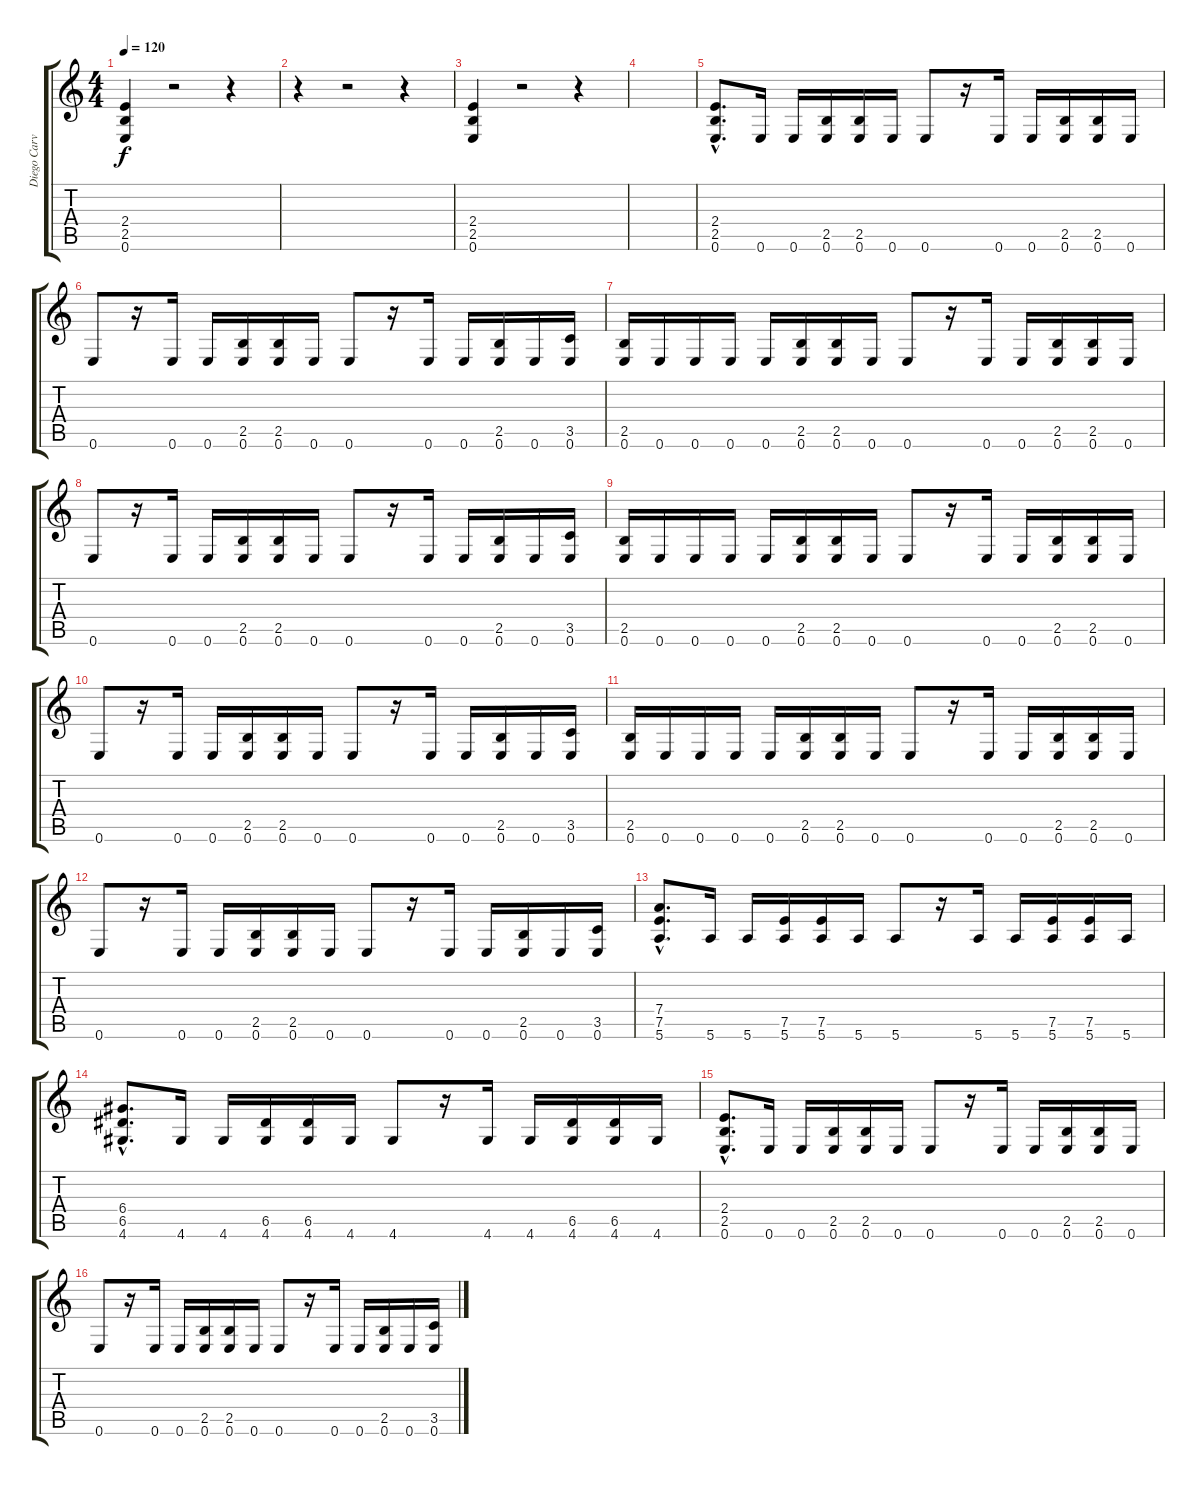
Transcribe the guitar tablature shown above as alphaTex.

\track ("Diego Carvalho - Guitar" "Diego Carv") {instrument distortionguitar}
\staff {score tabs}
\tuning (E4 B3 G3 D3 A2 E2) {hide}
\ts (4 4)
\tempo 120
\clef g2
\ks c
(2.4 2.5 0.6).4{dy f} r.2 r.4 |
r.4 r.2 r.4 |
(2.4 2.5 0.6).4 r.2 r.4 |
|
(2.4{hac} 2.5{hac} 0.6{hac}).8{d} 0.6.16 0.6.16 (2.5 0.6).16 (2.5 0.6).16 0.6.16 0.6.8 r.16 0.6.16 0.6.16 (2.5 0.6).16 (2.5 0.6).16 0.6.16 |
0.6.8 r.16 0.6.16 0.6.16 (2.5 0.6).16 (2.5 0.6).16 0.6.16 0.6.8 r.16 0.6.16 0.6.16 (2.5 0.6).16 0.6.16 (3.5 0.6).16 |
(2.5 0.6).16 0.6.16 0.6.16 0.6.16 0.6.16 (2.5 0.6).16 (2.5 0.6).16 0.6.16 0.6.8 r.16 0.6.16 0.6.16 (2.5 0.6).16 (2.5 0.6).16 0.6.16 |
0.6.8 r.16 0.6.16 0.6.16 (2.5 0.6).16 (2.5 0.6).16 0.6.16 0.6.8 r.16 0.6.16 0.6.16 (2.5 0.6).16 0.6.16 (3.5 0.6).16 |
(2.5 0.6).16 0.6.16 0.6.16 0.6.16 0.6.16 (2.5 0.6).16 (2.5 0.6).16 0.6.16 0.6.8 r.16 0.6.16 0.6.16 (2.5 0.6).16 (2.5 0.6).16 0.6.16 |
0.6.8 r.16 0.6.16 0.6.16 (2.5 0.6).16 (2.5 0.6).16 0.6.16 0.6.8 r.16 0.6.16 0.6.16 (2.5 0.6).16 0.6.16 (3.5 0.6).16 |
(2.5 0.6).16 0.6.16 0.6.16 0.6.16 0.6.16 (2.5 0.6).16 (2.5 0.6).16 0.6.16 0.6.8 r.16 0.6.16 0.6.16 (2.5 0.6).16 (2.5 0.6).16 0.6.16 |
0.6.8 r.16 0.6.16 0.6.16 (2.5 0.6).16 (2.5 0.6).16 0.6.16 0.6.8 r.16 0.6.16 0.6.16 (2.5 0.6).16 0.6.16 (3.5 0.6).16 |
(7.4{hac} 7.5{hac} 5.6{hac}).8{d} 5.6.16 5.6.16 (7.5 5.6).16 (7.5 5.6).16 5.6.16 5.6.8 r.16 5.6.16 5.6.16 (7.5 5.6).16 (7.5 5.6).16 5.6.16 |
(6.4{hac} 6.5{hac} 4.6{hac}).8{d} 4.6.16 4.6.16 (6.5 4.6).16 (6.5 4.6).16 4.6.16 4.6.8 r.16 4.6.16 4.6.16 (6.5 4.6).16 (6.5 4.6).16 4.6.16 |
(2.4{hac} 2.5{hac} 0.6{hac}).8{d} 0.6.16 0.6.16 (2.5 0.6).16 (2.5 0.6).16 0.6.16 0.6.8 r.16 0.6.16 0.6.16 (2.5 0.6).16 (2.5 0.6).16 0.6.16 |
0.6.8 r.16 0.6.16 0.6.16 (2.5 0.6).16 (2.5 0.6).16 0.6.16 0.6.8 r.16 0.6.16 0.6.16 (2.5 0.6).16 0.6.16 (3.5 0.6).16
